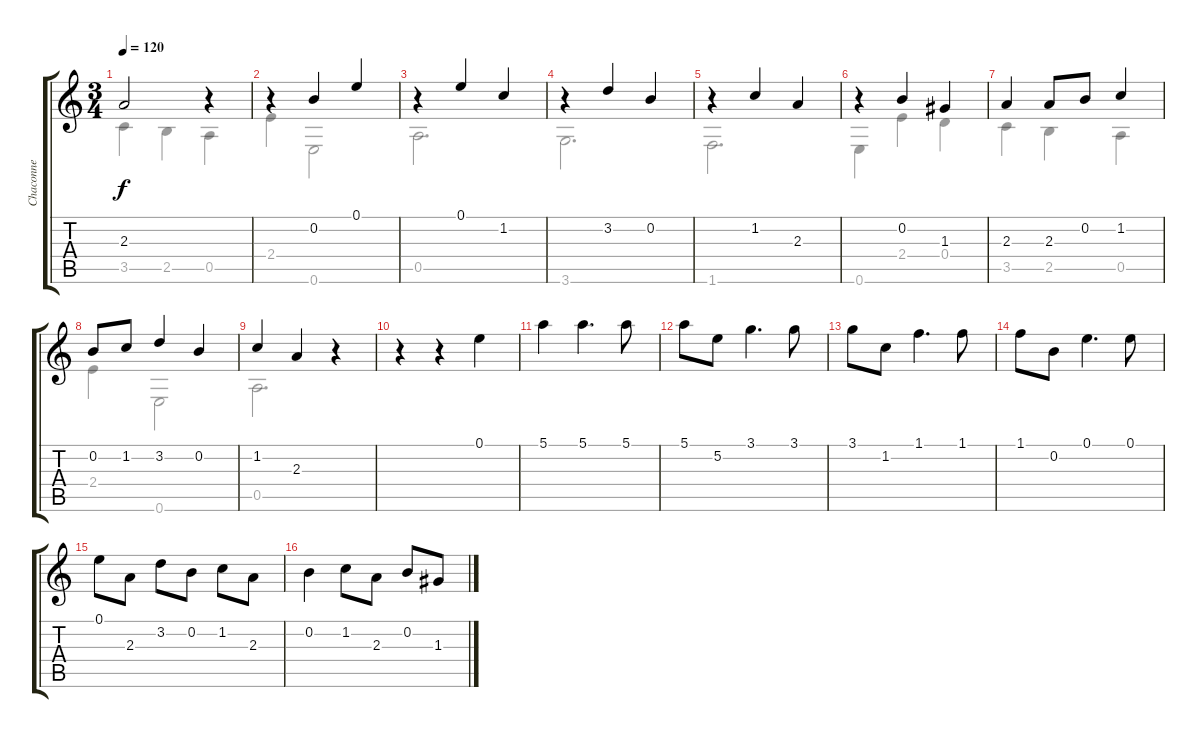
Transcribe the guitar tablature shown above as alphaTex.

\track ("Chaconne " "Chaconne ") {instrument acousticguitarnylon}
\staff {score tabs}
\tuning (E4 B3 G3 D3 A2 E2) {hide}
\voice
\ts (3 4)
\tempo 120
\clef g2
\ks c
2.3.2{dy f} r.4 |
r.4 0.2.4 0.1.4 |
r.4 0.1.4 1.2.4 |
r.4 3.2.4 0.2.4 |
r.4 1.2.4 2.3.4 |
r.4 0.2.4 1.3.4 |
2.3.4 2.3.8 0.2.8 1.2.4 |
0.2.8 1.2.8 3.2.4 0.2.4 |
1.2.4 2.3.4 r.4 |
r.4 r.4 0.1.4 |
5.1.4 5.1.4{d} 5.1.8 |
5.1.8 5.2.8 3.1.4{d} 3.1.8 |
3.1.8 1.2.8 1.1.4{d} 1.1.8 |
1.1.8 0.2.8 0.1.4{d} 0.1.8 |
0.1.8 2.3.8 3.2.8 0.2.8 1.2.8 2.3.8 |
0.2.4 1.2.8 2.3.8 0.2.8 1.3.8
\voice
\clef g2
\ottava regular
\simile none
\ks c
3.5.4{dy f} 2.5.4 0.5.4 |
2.4.4 0.6.2 |
0.5.2{d} |
3.6.2{d} |
1.6.2{d} |
0.6.4 2.4.4 0.4.4 |
3.5.4 2.5.4 0.5.4 |
2.4.4 0.6.2 |
0.5.2{d} |
|
|
|
|
|
|
